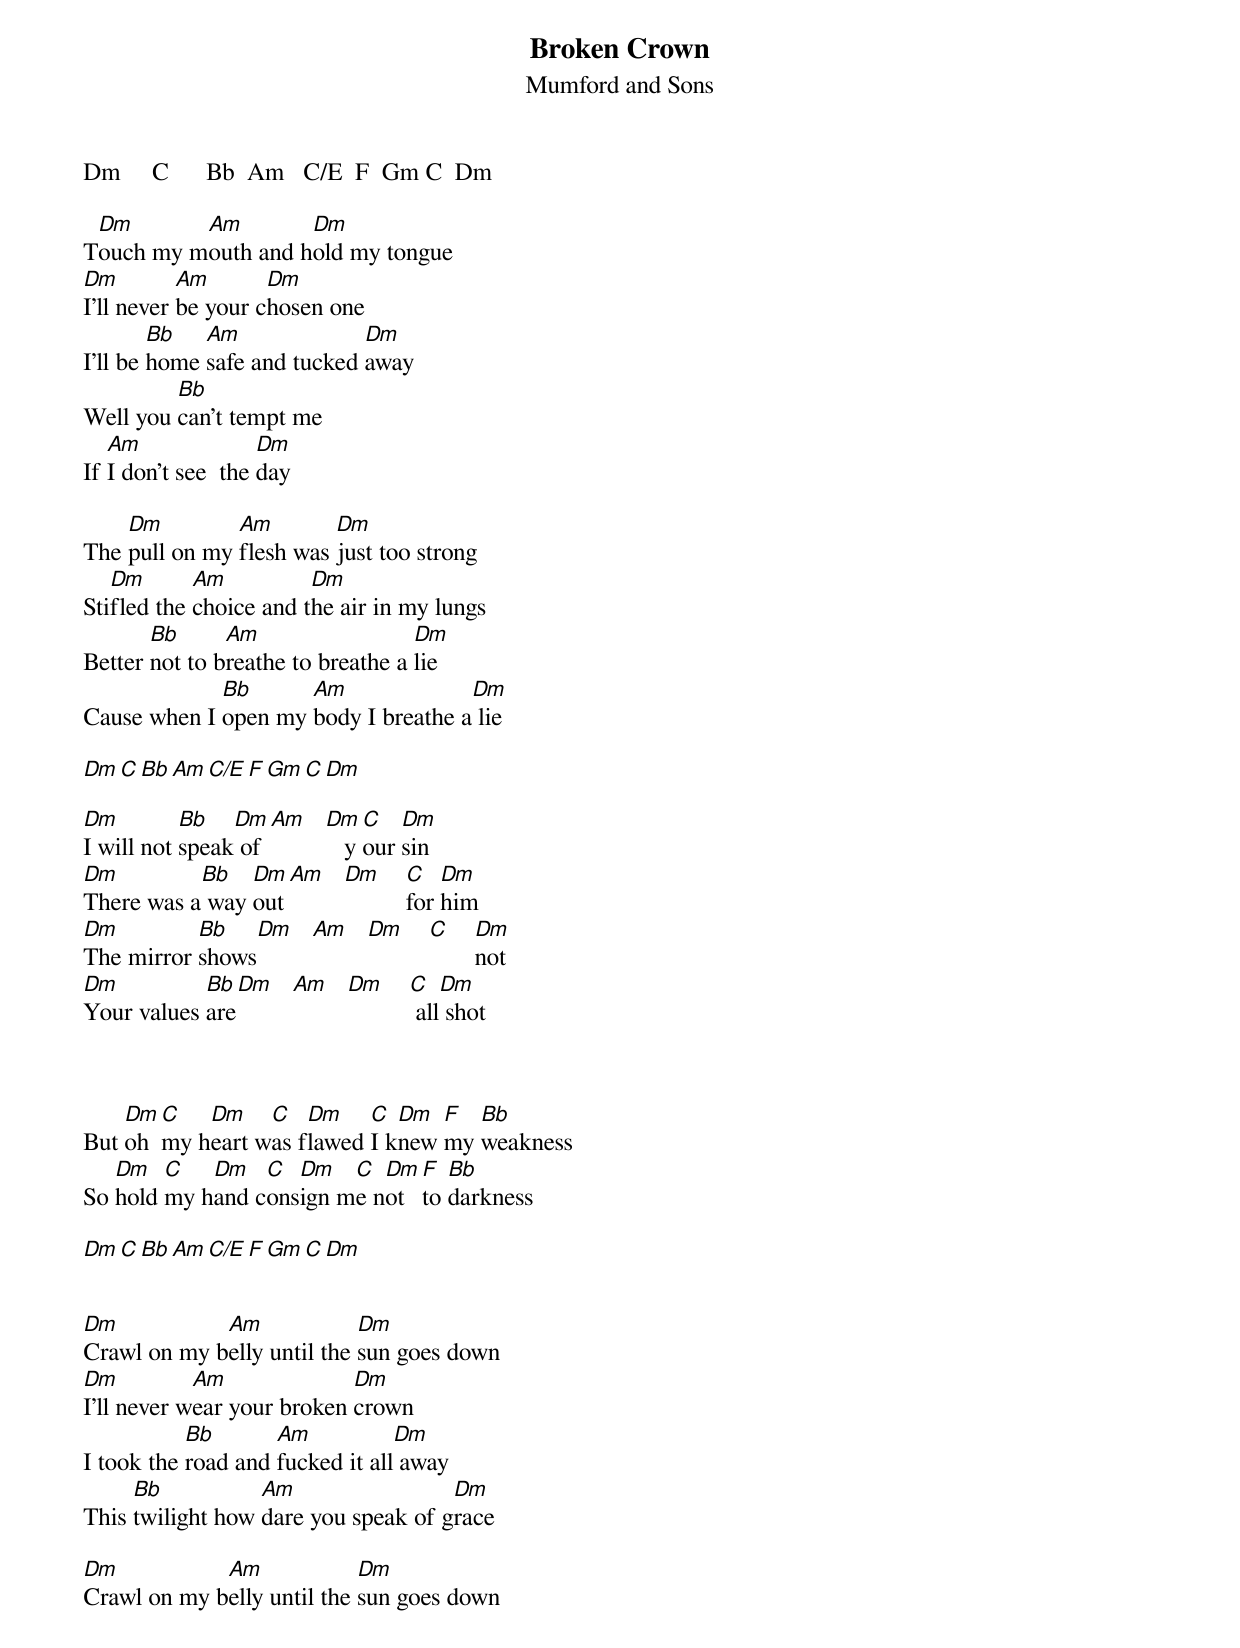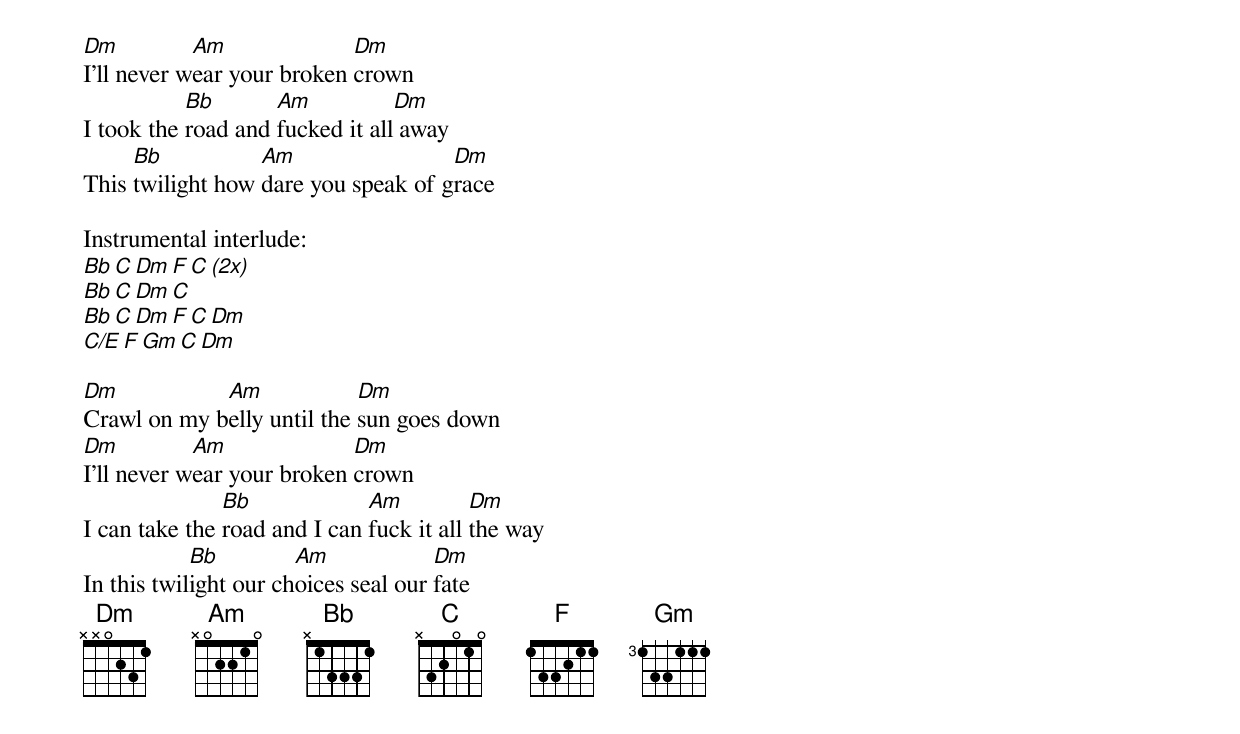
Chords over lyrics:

Broken Crown
Mumford and Sons

Dm     C      Bb  Am   C/E  F  Gm C  Dm

 Dm       Am        Dm
Touch my mouth and hold my tongue
Dm         Am       Dm
I'll never be your chosen one
        Bb   Am              Dm
I'll be home safe and tucked away
         Bb
Well you can't tempt me
   Am               Dm
If I don't see  the day

    Dm         Am        Dm
The pull on my flesh was just too strong
   Dm       Am          Dm
Stifled the choice and the air in my lungs
       Bb      Am                  Dm
Better not to breathe to breathe a lie
             Bb      Am              Dm
Cause when I open my body I breathe a lie

Dm     C      Bb  Am   C/E  F  Gm C  Dm

Dm         Bb   Dm Am Dm  C   Dm
I will not speak of      your sin
Dm         Bb   Dm Am Dm  C   Dm
There was a way out       for him
Dm         Bb   Dm Am Dm  C   Dm
The mirror shows              not
Dm          Bb Dm Am Dm  C   Dm
Your values are           all shot



    Dm C   Dm    C   Dm    C  Dm  F  Bb
But oh my heart was flawed I knew my weakness
   Dm   C   Dm   C  Dm   C  Dm F  Bb
So hold my hand consign me not to darkness

Dm     C      Bb  Am   C/E  F  Gm C  Dm


Dm           Am             Dm
Crawl on my belly until the sun goes down
Dm          Am              Dm
I'll never wear your broken crown
           Bb       Am           Dm
I took the road and fucked it all away
     Bb           Am                 Dm
This twilight how dare you speak of grace

Dm           Am             Dm
Crawl on my belly until the sun goes down
Dm          Am              Dm
I'll never wear your broken crown
           Bb       Am           Dm
I took the road and fucked it all away
     Bb           Am                 Dm
This twilight how dare you speak of grace

Instrumental interlude:
Bb  C  Dm  F  C (2x)
Bb  C  Dm  C
Bb  C  Dm  F  C  Dm
C/E  F  Gm C  Dm

Dm           Am             Dm
Crawl on my belly until the sun goes down
Dm          Am              Dm
I'll never wear your broken crown
               Bb             Am          Dm
I can take the road and I can fuck it all the way
            Bb         Am             Dm
In this twilight our choices seal our fate
